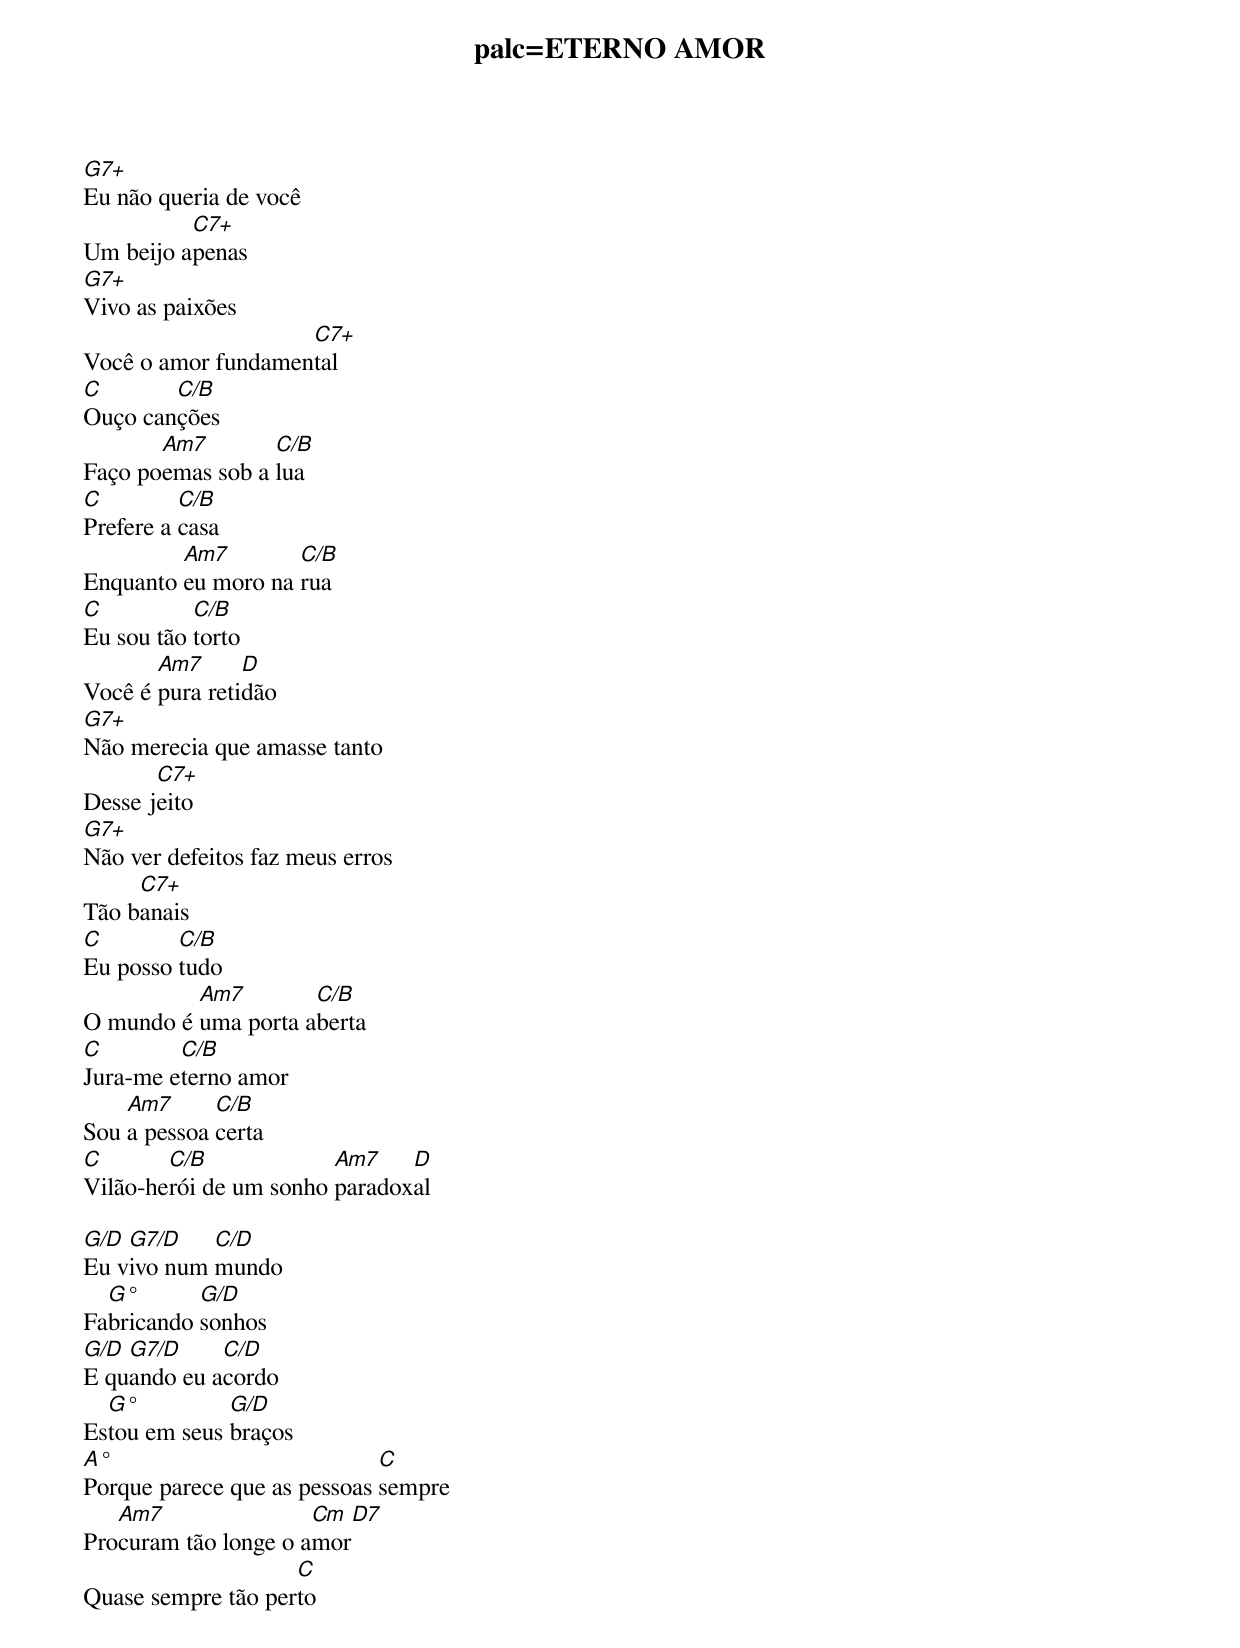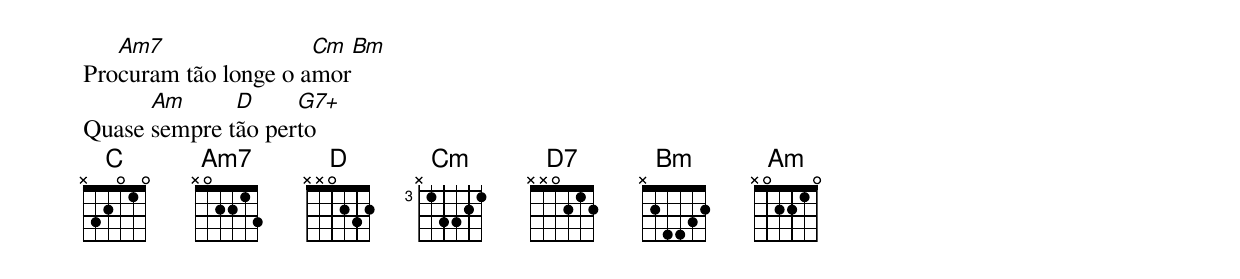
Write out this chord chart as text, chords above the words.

palc=ETERNO AMOR
G7+
Eu não queria de você
          C7+
Um beijo apenas
G7+
Vivo as paixões
                    C7+
Você o amor fundamental
C       C/B
Ouço canções
       Am7        C/B
Faço poemas sob a lua
C         C/B
Prefere a casa
         Am7        C/B
Enquanto eu moro na rua
C          C/B
Eu sou tão torto
       Am7      D
Você é pura retidão
G7+
Não merecia que amasse tanto
       C7+
Desse jeito
G7+
Não ver defeitos faz meus erros
     C7+
Tão banais
C        C/B
Eu posso tudo
          Am7        C/B
O mundo é uma porta aberta
C        C/B
Jura-me eterno amor
    Am7      C/B
Sou a pessoa certa
C       C/B             Am7    D
Vilão-herói de um sonho paradoxal

G/D G7/D    C/D
Eu vivo num mundo
  G°       G/D
Fabricando sonhos
G/D G7/D     C/D
E quando eu acordo
  G°          G/D
Estou em seus braços
A°                           C
Porque parece que as pessoas sempre
   Am7                Cm  D7
Procuram tão longe o amor
                    C
Quase sempre tão perto
   Am7                Cm   Bm
Procuram tão longe o amor
      Am      D     G7+
Quase sempre tão perto
